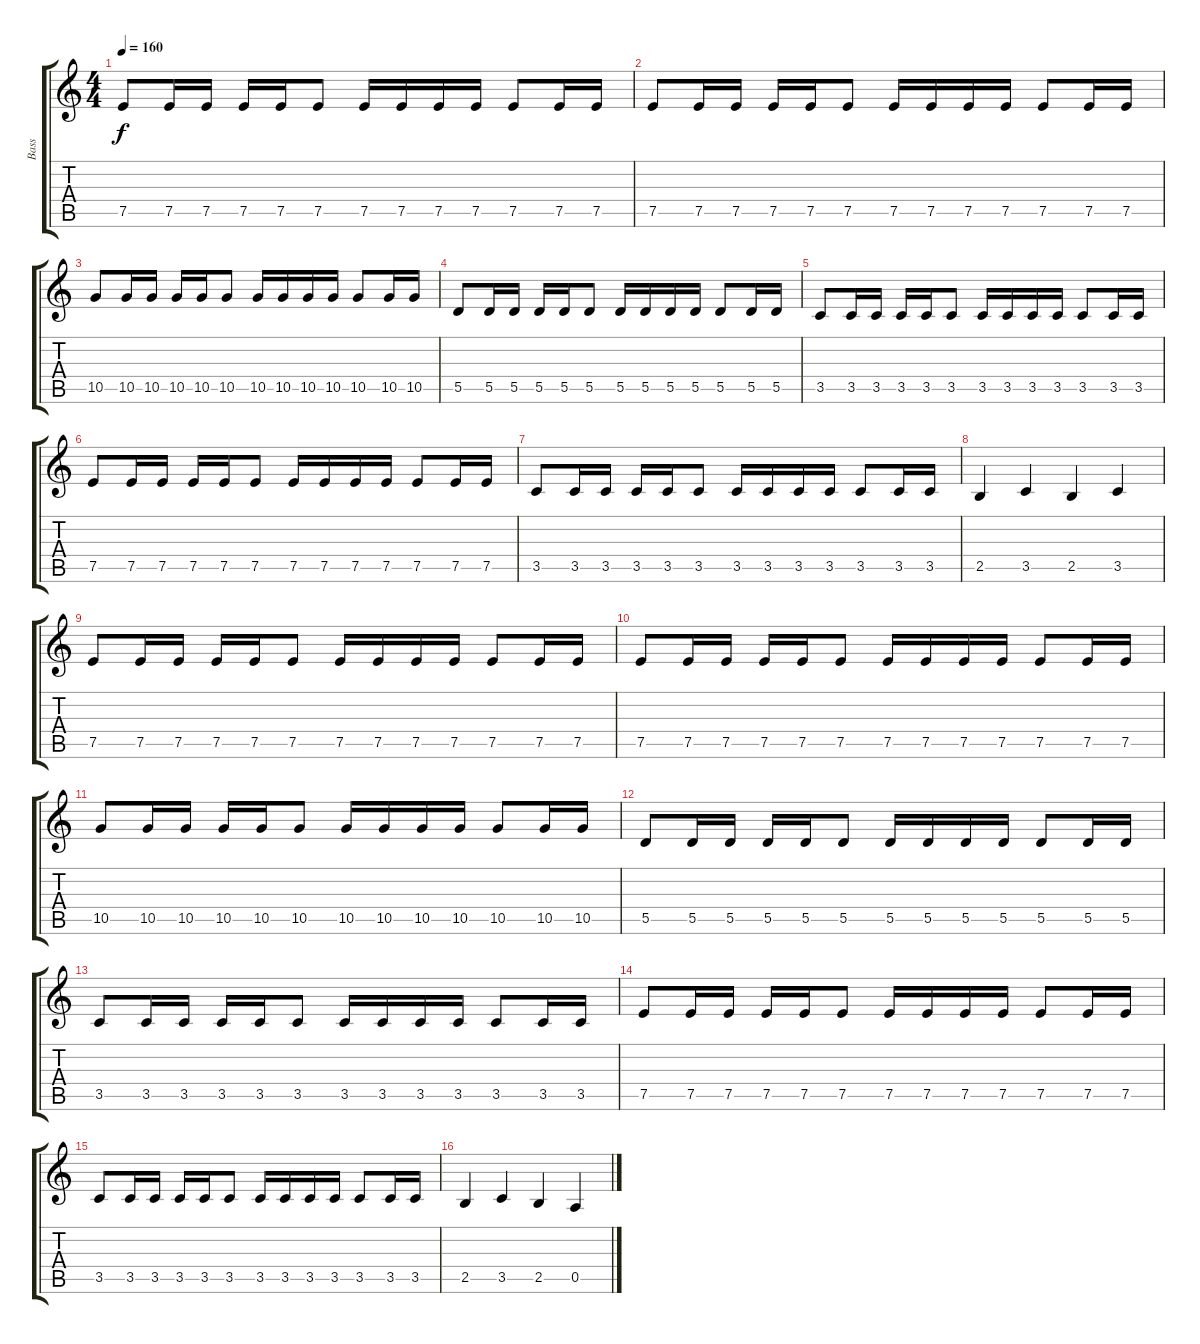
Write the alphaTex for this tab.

\track ("Bass" "Bass") {instrument electricbasspick}
\staff {score tabs}
\tuning (E4 B3 G3 D3 A2 E2) {hide}
\ts (4 4)
\tempo 160
\clef g2
\ks c
7.5.8{dy f} 7.5.16 7.5.16 7.5.16 7.5.16 7.5.8 7.5.16 7.5.16 7.5.16 7.5.16 7.5.8 7.5.16 7.5.16 |
7.5.8 7.5.16 7.5.16 7.5.16 7.5.16 7.5.8 7.5.16 7.5.16 7.5.16 7.5.16 7.5.8 7.5.16 7.5.16 |
10.5.8 10.5.16 10.5.16 10.5.16 10.5.16 10.5.8 10.5.16 10.5.16 10.5.16 10.5.16 10.5.8 10.5.16 10.5.16 |
5.5.8 5.5.16 5.5.16 5.5.16 5.5.16 5.5.8 5.5.16 5.5.16 5.5.16 5.5.16 5.5.8 5.5.16 5.5.16 |
3.5.8 3.5.16 3.5.16 3.5.16 3.5.16 3.5.8 3.5.16 3.5.16 3.5.16 3.5.16 3.5.8 3.5.16 3.5.16 |
7.5.8 7.5.16 7.5.16 7.5.16 7.5.16 7.5.8 7.5.16 7.5.16 7.5.16 7.5.16 7.5.8 7.5.16 7.5.16 |
3.5.8 3.5.16 3.5.16 3.5.16 3.5.16 3.5.8 3.5.16 3.5.16 3.5.16 3.5.16 3.5.8 3.5.16 3.5.16 |
2.5.4 3.5.4 2.5.4 3.5.4 |
7.5.8 7.5.16 7.5.16 7.5.16 7.5.16 7.5.8 7.5.16 7.5.16 7.5.16 7.5.16 7.5.8 7.5.16 7.5.16 |
7.5.8 7.5.16 7.5.16 7.5.16 7.5.16 7.5.8 7.5.16 7.5.16 7.5.16 7.5.16 7.5.8 7.5.16 7.5.16 |
10.5.8 10.5.16 10.5.16 10.5.16 10.5.16 10.5.8 10.5.16 10.5.16 10.5.16 10.5.16 10.5.8 10.5.16 10.5.16 |
5.5.8 5.5.16 5.5.16 5.5.16 5.5.16 5.5.8 5.5.16 5.5.16 5.5.16 5.5.16 5.5.8 5.5.16 5.5.16 |
3.5.8 3.5.16 3.5.16 3.5.16 3.5.16 3.5.8 3.5.16 3.5.16 3.5.16 3.5.16 3.5.8 3.5.16 3.5.16 |
7.5.8 7.5.16 7.5.16 7.5.16 7.5.16 7.5.8 7.5.16 7.5.16 7.5.16 7.5.16 7.5.8 7.5.16 7.5.16 |
3.5.8 3.5.16 3.5.16 3.5.16 3.5.16 3.5.8 3.5.16 3.5.16 3.5.16 3.5.16 3.5.8 3.5.16 3.5.16 |
2.5.4 3.5.4 2.5.4 0.5.4
